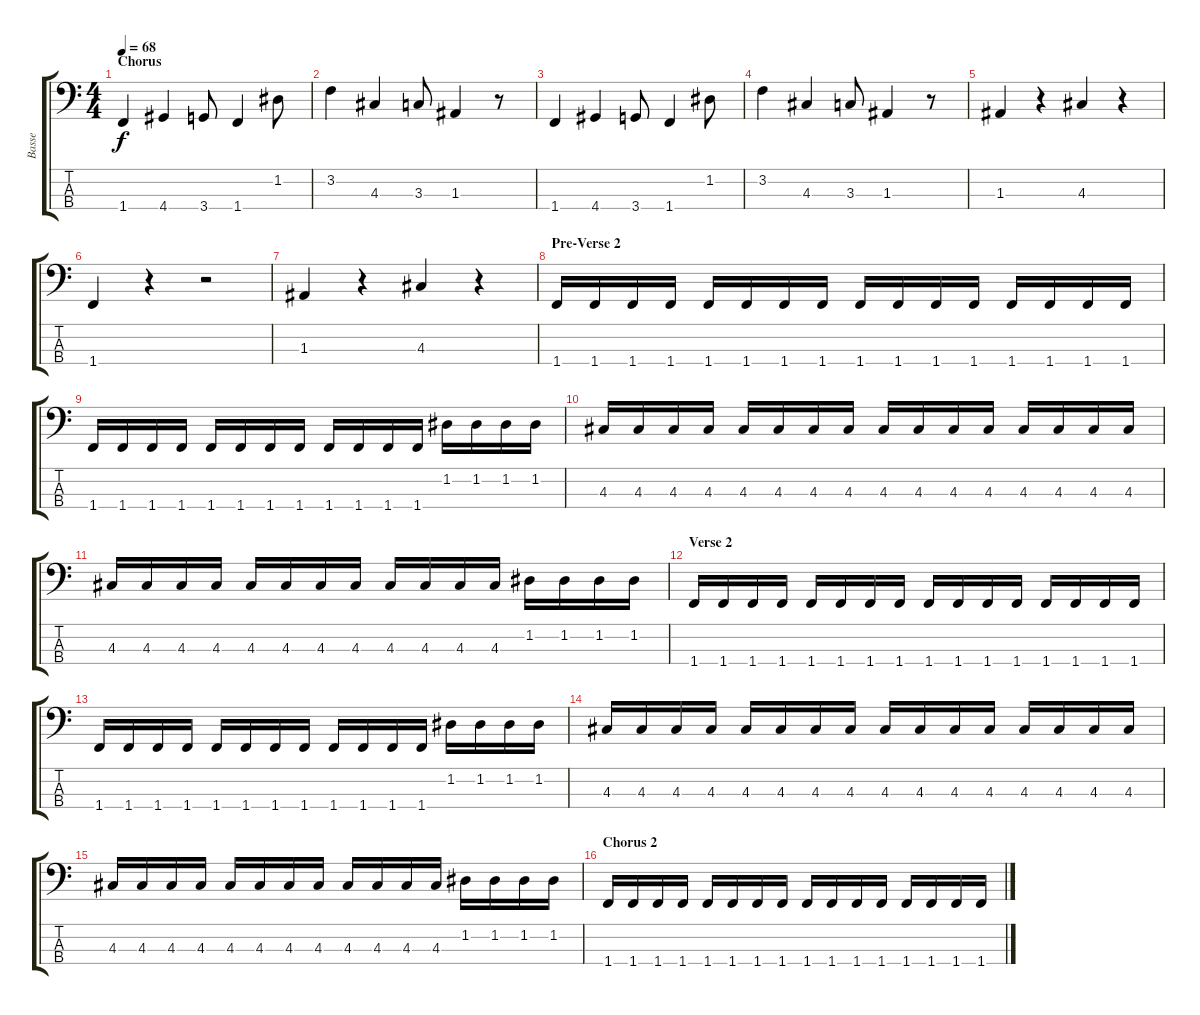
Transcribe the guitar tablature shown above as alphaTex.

\track ("Basse" "Basse") {instrument slapbass2}
\staff {score tabs}
\tuning (G2 D2 A1 E1) {hide}
\ts (4 4)
\section ("" "Chorus")
\tempo 68
\clef f4
\ks c
1.4.4{dy f} 4.4.4 3.4.8 1.4.4 1.2.8 |
3.2.4 4.3.4 3.3.8 1.3.4 r.8 |
1.4.4 4.4.4 3.4.8 1.4.4 1.2.8 |
3.2.4 4.3.4 3.3.8 1.3.4 r.8 |
1.3.4 r.4 4.3.4 r.4 |
1.4.4 r.4 r.2 |
1.3.4 r.4 4.3.4 r.4 |
\section ("" "Pre-Verse 2")
1.4.16 1.4.16 1.4.16 1.4.16 1.4.16 1.4.16 1.4.16 1.4.16 1.4.16 1.4.16 1.4.16 1.4.16 1.4.16 1.4.16 1.4.16 1.4.16 |
1.4.16 1.4.16 1.4.16 1.4.16 1.4.16 1.4.16 1.4.16 1.4.16 1.4.16 1.4.16 1.4.16 1.4.16 1.2.16 1.2.16 1.2.16 1.2.16 |
4.3.16 4.3.16 4.3.16 4.3.16 4.3.16 4.3.16 4.3.16 4.3.16 4.3.16 4.3.16 4.3.16 4.3.16 4.3.16 4.3.16 4.3.16 4.3.16 |
4.3.16 4.3.16 4.3.16 4.3.16 4.3.16 4.3.16 4.3.16 4.3.16 4.3.16 4.3.16 4.3.16 4.3.16 1.2.16 1.2.16 1.2.16 1.2.16 |
\section ("" "Verse 2")
1.4.16 1.4.16 1.4.16 1.4.16 1.4.16 1.4.16 1.4.16 1.4.16 1.4.16 1.4.16 1.4.16 1.4.16 1.4.16 1.4.16 1.4.16 1.4.16 |
1.4.16 1.4.16 1.4.16 1.4.16 1.4.16 1.4.16 1.4.16 1.4.16 1.4.16 1.4.16 1.4.16 1.4.16 1.2.16 1.2.16 1.2.16 1.2.16 |
4.3.16 4.3.16 4.3.16 4.3.16 4.3.16 4.3.16 4.3.16 4.3.16 4.3.16 4.3.16 4.3.16 4.3.16 4.3.16 4.3.16 4.3.16 4.3.16 |
4.3.16 4.3.16 4.3.16 4.3.16 4.3.16 4.3.16 4.3.16 4.3.16 4.3.16 4.3.16 4.3.16 4.3.16 1.2.16 1.2.16 1.2.16 1.2.16 |
\section ("" "Chorus 2")
1.4.16 1.4.16 1.4.16 1.4.16 1.4.16 1.4.16 1.4.16 1.4.16 1.4.16 1.4.16 1.4.16 1.4.16 1.4.16 1.4.16 1.4.16 1.4.16
